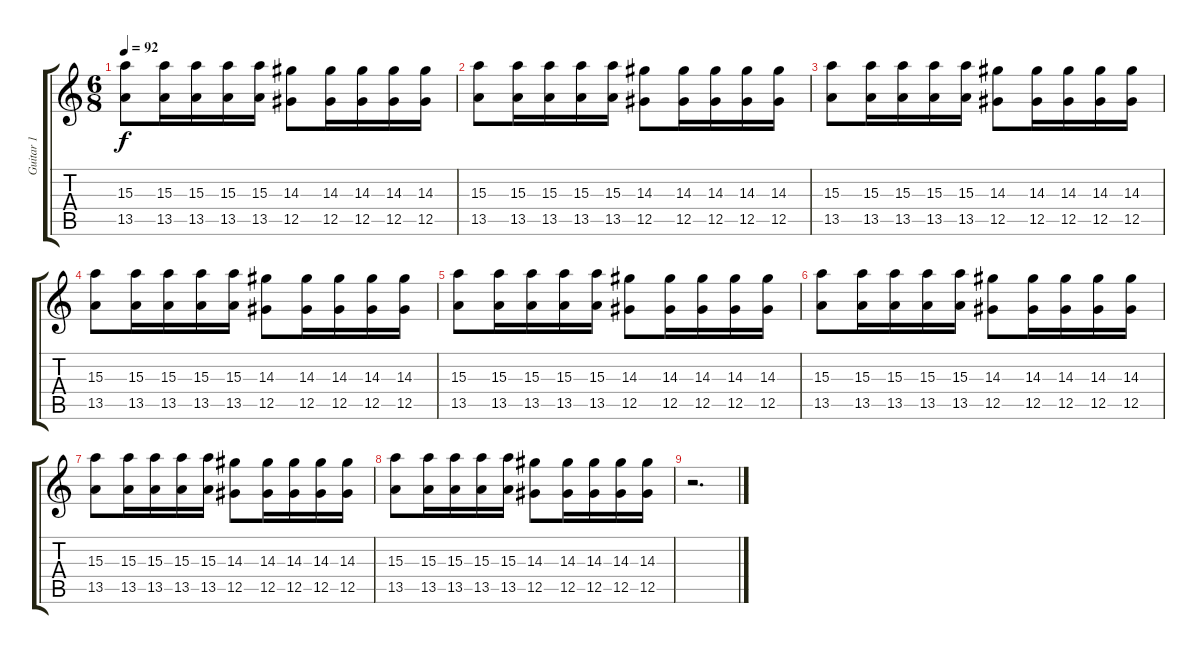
\track ("Guitar 1" "Guitar 1") {instrument distortionguitar}
\staff {score tabs}
\tuning (Eb4 Bb3 Gb3 Db3 Ab2 Db2) {hide}
\ts (6 8)
\tempo 92
\clef g2
\ks c
(15.3 13.5).8{dy f} (15.3 13.5).16 (15.3 13.5).16 (15.3 13.5).16 (15.3 13.5).16 (14.3 12.5).8 (14.3 12.5).16 (14.3 12.5).16 (14.3 12.5).16 (14.3 12.5).16 |
(15.3 13.5).8 (15.3 13.5).16 (15.3 13.5).16 (15.3 13.5).16 (15.3 13.5).16 (14.3 12.5).8 (14.3 12.5).16 (14.3 12.5).16 (14.3 12.5).16 (14.3 12.5).16 |
(15.3 13.5).8 (15.3 13.5).16 (15.3 13.5).16 (15.3 13.5).16 (15.3 13.5).16 (14.3 12.5).8 (14.3 12.5).16 (14.3 12.5).16 (14.3 12.5).16 (14.3 12.5).16 |
(15.3 13.5).8 (15.3 13.5).16 (15.3 13.5).16 (15.3 13.5).16 (15.3 13.5).16 (14.3 12.5).8 (14.3 12.5).16 (14.3 12.5).16 (14.3 12.5).16 (14.3 12.5).16 |
(15.3 13.5).8 (15.3 13.5).16 (15.3 13.5).16 (15.3 13.5).16 (15.3 13.5).16 (14.3 12.5).8 (14.3 12.5).16 (14.3 12.5).16 (14.3 12.5).16 (14.3 12.5).16 |
(15.3 13.5).8 (15.3 13.5).16 (15.3 13.5).16 (15.3 13.5).16 (15.3 13.5).16 (14.3 12.5).8 (14.3 12.5).16 (14.3 12.5).16 (14.3 12.5).16 (14.3 12.5).16 |
(15.3 13.5).8 (15.3 13.5).16 (15.3 13.5).16 (15.3 13.5).16 (15.3 13.5).16 (14.3 12.5).8 (14.3 12.5).16 (14.3 12.5).16 (14.3 12.5).16 (14.3 12.5).16 |
(15.3 13.5).8 (15.3 13.5).16 (15.3 13.5).16 (15.3 13.5).16 (15.3 13.5).16 (14.3 12.5).8 (14.3 12.5).16 (14.3 12.5).16 (14.3 12.5).16 (14.3 12.5).16 |
r.2{d}
